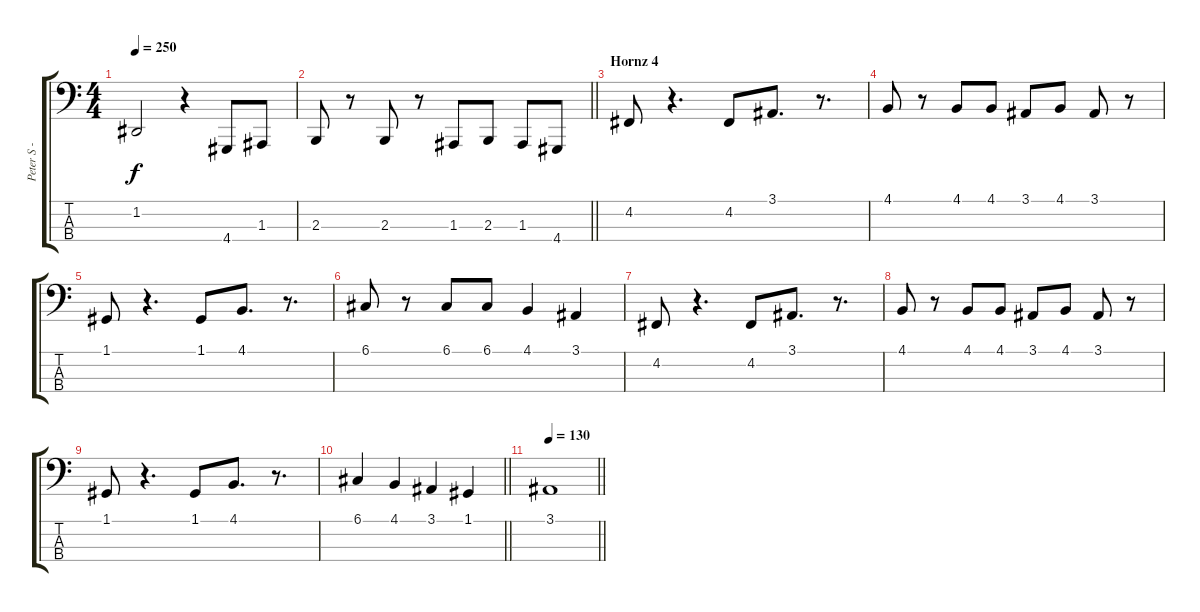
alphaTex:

\track ("Peter S - Trombone" "Peter S - ") {instrument trombone}
\staff {score tabs}
\tuning (G2 D2 A1 E1) {hide}
\ts (4 4)
\tempo 250
\clef f4
\ks c
1.2.2{dy f} r.4 4.4.8 1.3.8 |
\barLineRight lightlight
2.3.8 r.8 2.3.8 r.8 1.3.8 2.3.8 1.3.8 4.4.8 |
\section ("" "Hornz 4")
4.2.8 r.4{d} 4.2.8 3.1.8{d} r.8{d} |
4.1.8 r.8 4.1.8 4.1.8 3.1.8 4.1.8 3.1.8 r.8 |
1.1.8 r.4{d} 1.1.8 4.1.8{d} r.8{d} |
6.1.8 r.8 6.1.8 6.1.8 4.1.4 3.1.4 |
4.2.8 r.4{d} 4.2.8 3.1.8{d} r.8{d} |
4.1.8 r.8 4.1.8 4.1.8 3.1.8 4.1.8 3.1.8 r.8 |
1.1.8 r.4{d} 1.1.8 4.1.8{d} r.8{d} |
\barLineRight lightlight
6.1.4 4.1.4 3.1.4 1.1.4 |
\tempo 130
\barLineRight lightlight
3.1.1
